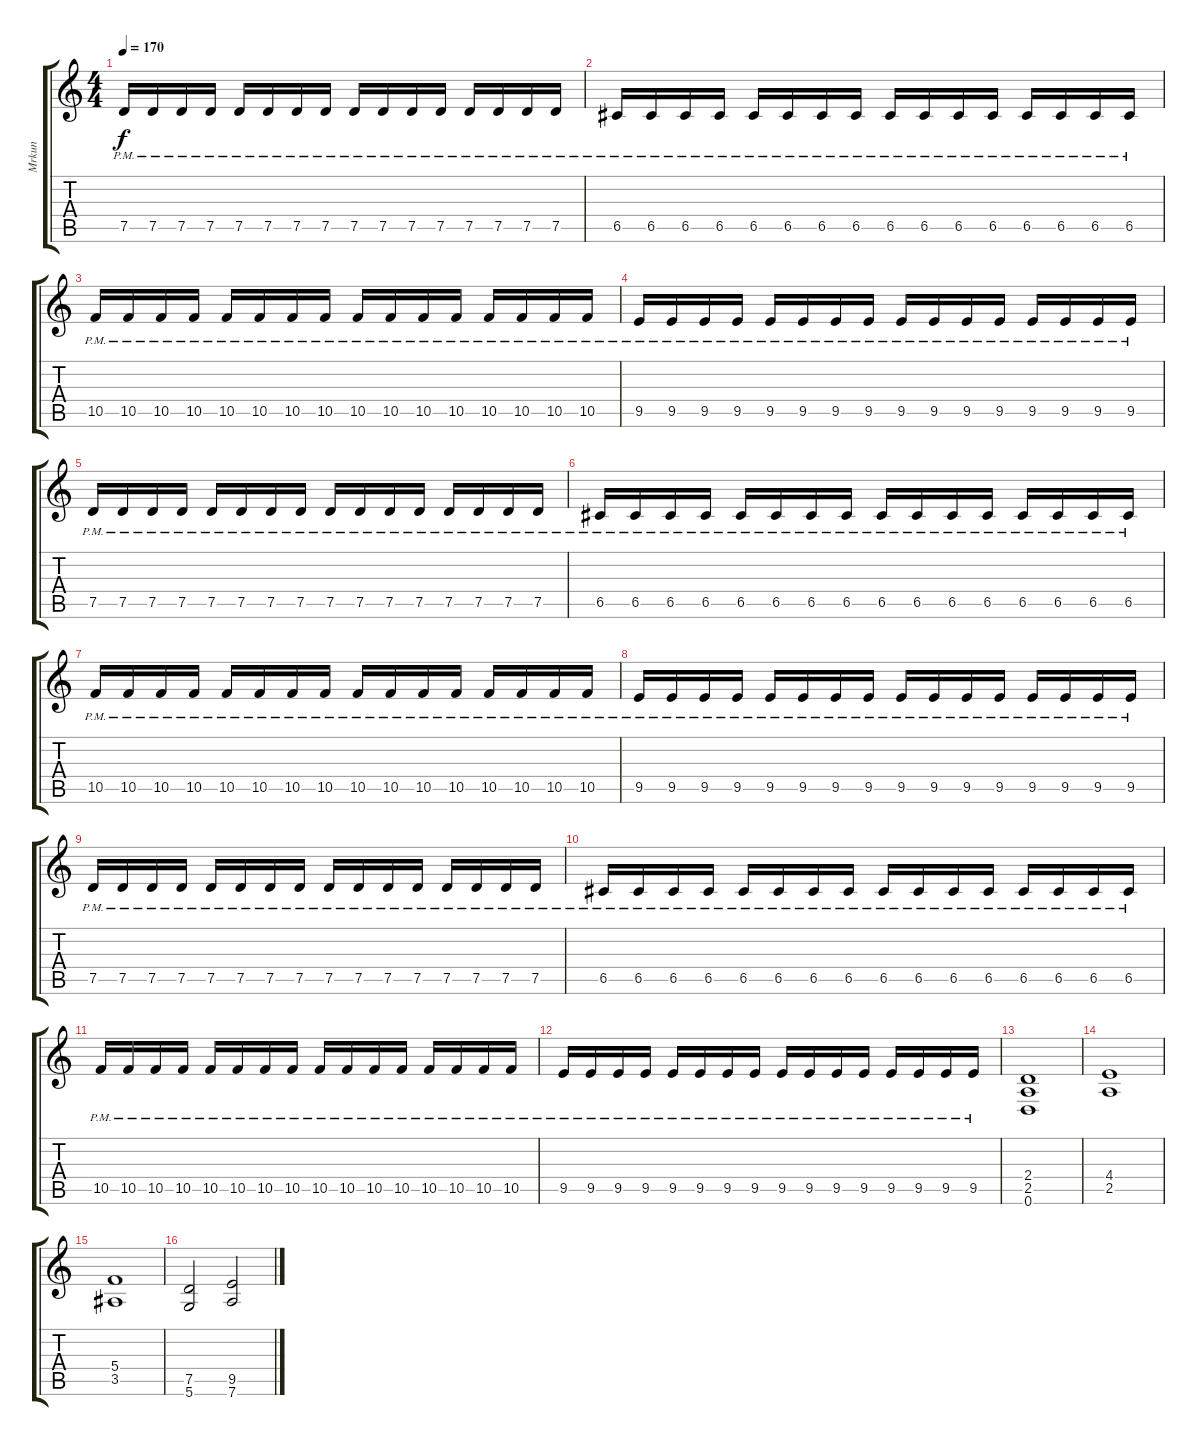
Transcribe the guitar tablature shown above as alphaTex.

\track ("Mrkun" "Mrkun") {instrument distortionguitar}
\staff {score tabs}
\tuning (D4 A3 F3 C3 G2 D2) {hide}
\ts (4 4)
\tempo 170
\clef g2
\ks c
7.5{pm}.16{dy f} 7.5{pm}.16 7.5{pm}.16 7.5{pm}.16 7.5{pm}.16 7.5{pm}.16 7.5{pm}.16 7.5{pm}.16 7.5{pm}.16 7.5{pm}.16 7.5{pm}.16 7.5{pm}.16 7.5{pm}.16 7.5{pm}.16 7.5{pm}.16 7.5{pm}.16 |
6.5{pm}.16 6.5{pm}.16 6.5{pm}.16 6.5{pm}.16 6.5{pm}.16 6.5{pm}.16 6.5{pm}.16 6.5{pm}.16 6.5{pm}.16 6.5{pm}.16 6.5{pm}.16 6.5{pm}.16 6.5{pm}.16 6.5{pm}.16 6.5{pm}.16 6.5{pm}.16 |
10.5{pm}.16 10.5{pm}.16 10.5{pm}.16 10.5{pm}.16 10.5{pm}.16 10.5{pm}.16 10.5{pm}.16 10.5{pm}.16 10.5{pm}.16 10.5{pm}.16 10.5{pm}.16 10.5{pm}.16 10.5{pm}.16 10.5{pm}.16 10.5{pm}.16 10.5{pm}.16 |
9.5{pm}.16 9.5{pm}.16 9.5{pm}.16 9.5{pm}.16 9.5{pm}.16 9.5{pm}.16 9.5{pm}.16 9.5{pm}.16 9.5{pm}.16 9.5{pm}.16 9.5{pm}.16 9.5{pm}.16 9.5{pm}.16 9.5{pm}.16 9.5{pm}.16 9.5{pm}.16 |
7.5{pm}.16 7.5{pm}.16 7.5{pm}.16 7.5{pm}.16 7.5{pm}.16 7.5{pm}.16 7.5{pm}.16 7.5{pm}.16 7.5{pm}.16 7.5{pm}.16 7.5{pm}.16 7.5{pm}.16 7.5{pm}.16 7.5{pm}.16 7.5{pm}.16 7.5{pm}.16 |
6.5{pm}.16 6.5{pm}.16 6.5{pm}.16 6.5{pm}.16 6.5{pm}.16 6.5{pm}.16 6.5{pm}.16 6.5{pm}.16 6.5{pm}.16 6.5{pm}.16 6.5{pm}.16 6.5{pm}.16 6.5{pm}.16 6.5{pm}.16 6.5{pm}.16 6.5{pm}.16 |
10.5{pm}.16 10.5{pm}.16 10.5{pm}.16 10.5{pm}.16 10.5{pm}.16 10.5{pm}.16 10.5{pm}.16 10.5{pm}.16 10.5{pm}.16 10.5{pm}.16 10.5{pm}.16 10.5{pm}.16 10.5{pm}.16 10.5{pm}.16 10.5{pm}.16 10.5{pm}.16 |
9.5{pm}.16 9.5{pm}.16 9.5{pm}.16 9.5{pm}.16 9.5{pm}.16 9.5{pm}.16 9.5{pm}.16 9.5{pm}.16 9.5{pm}.16 9.5{pm}.16 9.5{pm}.16 9.5{pm}.16 9.5{pm}.16 9.5{pm}.16 9.5{pm}.16 9.5{pm}.16 |
7.5{pm}.16 7.5{pm}.16 7.5{pm}.16 7.5{pm}.16 7.5{pm}.16 7.5{pm}.16 7.5{pm}.16 7.5{pm}.16 7.5{pm}.16 7.5{pm}.16 7.5{pm}.16 7.5{pm}.16 7.5{pm}.16 7.5{pm}.16 7.5{pm}.16 7.5{pm}.16 |
6.5{pm}.16 6.5{pm}.16 6.5{pm}.16 6.5{pm}.16 6.5{pm}.16 6.5{pm}.16 6.5{pm}.16 6.5{pm}.16 6.5{pm}.16 6.5{pm}.16 6.5{pm}.16 6.5{pm}.16 6.5{pm}.16 6.5{pm}.16 6.5{pm}.16 6.5{pm}.16 |
10.5{pm}.16 10.5{pm}.16 10.5{pm}.16 10.5{pm}.16 10.5{pm}.16 10.5{pm}.16 10.5{pm}.16 10.5{pm}.16 10.5{pm}.16 10.5{pm}.16 10.5{pm}.16 10.5{pm}.16 10.5{pm}.16 10.5{pm}.16 10.5{pm}.16 10.5{pm}.16 |
9.5{pm}.16 9.5{pm}.16 9.5{pm}.16 9.5{pm}.16 9.5{pm}.16 9.5{pm}.16 9.5{pm}.16 9.5{pm}.16 9.5{pm}.16 9.5{pm}.16 9.5{pm}.16 9.5{pm}.16 9.5{pm}.16 9.5{pm}.16 9.5{pm}.16 9.5{pm}.16 |
(2.4 2.5 0.6).1 |
(4.4 2.5).1 |
(5.4 3.5).1 |
(7.5 5.6).2 (9.5 7.6).2
